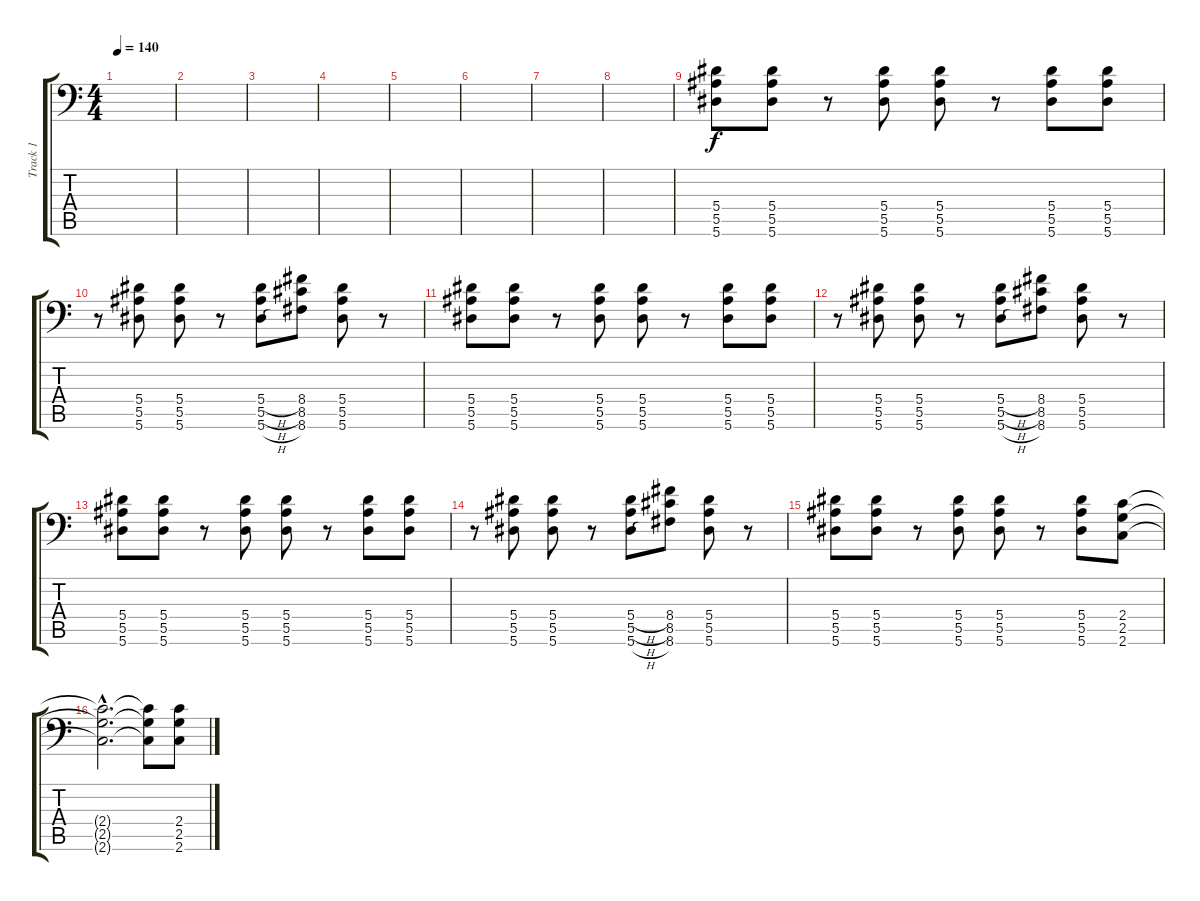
\track ("Track 1" "Track 1") {instrument distortionguitar}
\staff {score tabs}
\tuning (C4 G3 Eb3 Bb2 F2 Bb1) {hide}
\ts (4 4)
\tempo 140
\clef f4
\ks c
|
|
|
|
|
|
|
|
(5.4 5.5 5.6).8 (5.4 5.5 5.6).8 r.8 (5.4 5.5 5.6).8 (5.4 5.5 5.6).8 r.8 (5.4 5.5 5.6).8 (5.4 5.5 5.6).8 |
r.8 (5.4 5.5 5.6).8 (5.4 5.5 5.6).8 r.8 (5.4{h} 5.5{h} 5.6{h}).8 (8.4 8.5 8.6).8 (5.4 5.5 5.6).8 r.8 |
(5.4 5.5 5.6).8 (5.4 5.5 5.6).8 r.8 (5.4 5.5 5.6).8 (5.4 5.5 5.6).8 r.8 (5.4 5.5 5.6).8 (5.4 5.5 5.6).8 |
r.8 (5.4 5.5 5.6).8 (5.4 5.5 5.6).8 r.8 (5.4{h} 5.5{h} 5.6{h}).8 (8.4 8.5 8.6).8 (5.4 5.5 5.6).8 r.8 |
(5.4 5.5 5.6).8 (5.4 5.5 5.6).8 r.8 (5.4 5.5 5.6).8 (5.4 5.5 5.6).8 r.8 (5.4 5.5 5.6).8 (5.4 5.5 5.6).8 |
r.8 (5.4 5.5 5.6).8 (5.4 5.5 5.6).8 r.8 (5.4{h} 5.5{h} 5.6{h}).8 (8.4 8.5 8.6).8 (5.4 5.5 5.6).8 r.8 |
(5.4 5.5 5.6).8 (5.4 5.5 5.6).8 r.8 (5.4 5.5 5.6).8 (5.4 5.5 5.6).8 r.8 (5.4 5.5 5.6).8 (2.4 2.5 2.6).8 |
(2.4{hac t} 2.5{hac t} 2.6{hac t}).2{d} (2.4{t} 2.5{t} 2.6{t}).8 (2.4 2.5 2.6).8
